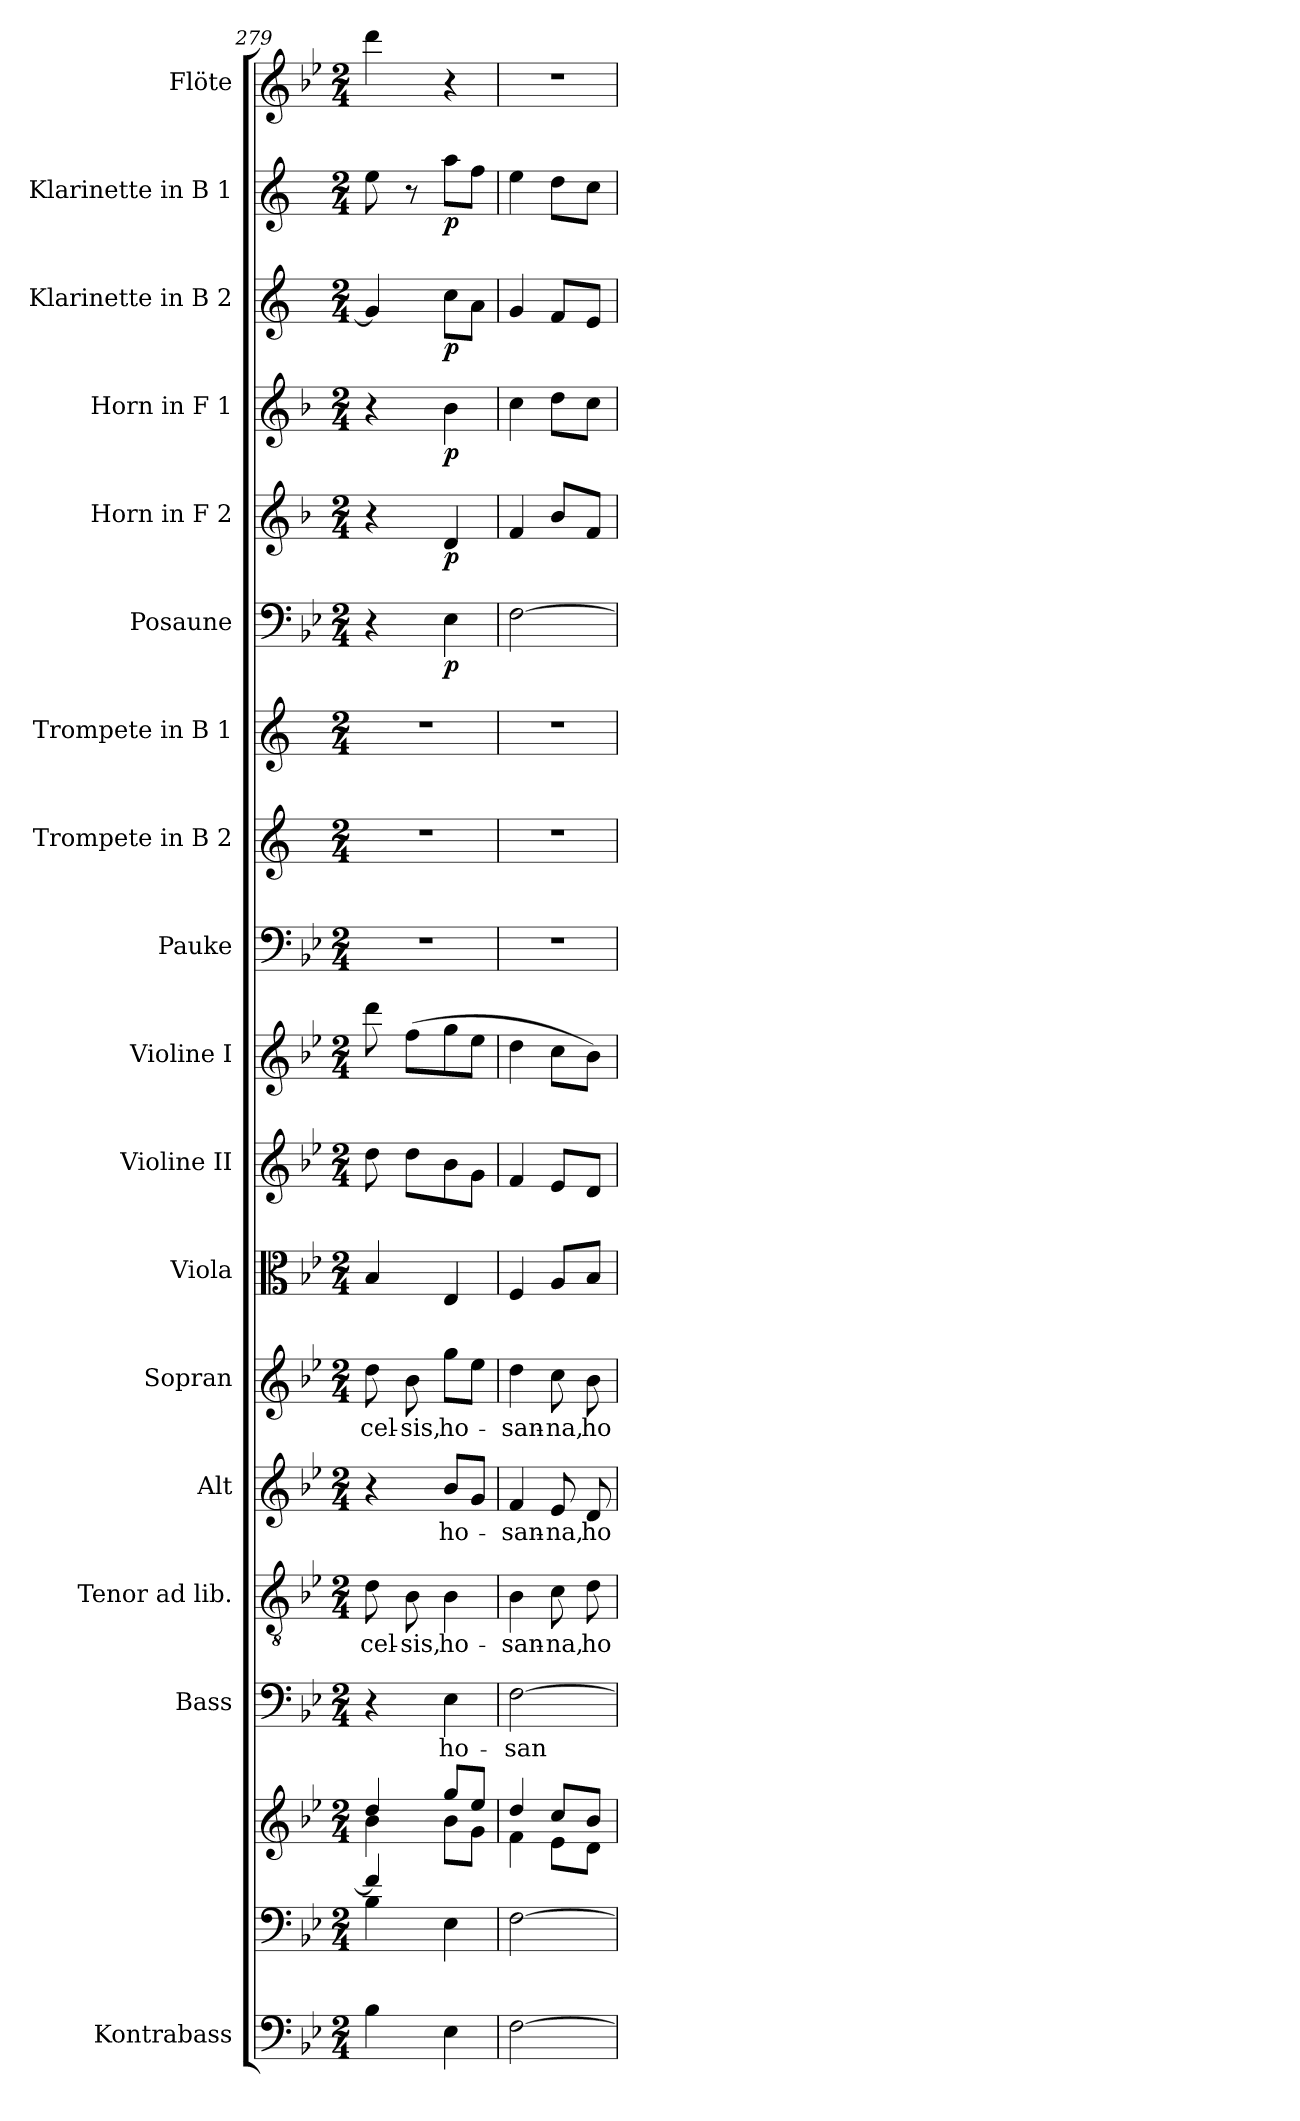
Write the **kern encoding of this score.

**kern	**kern	**kern	**kern	**text	**kern	**text	**kern	**text	**kern	**text	**kern	**kern	**kern	**kern	**kern	**kern	**kern	**dynam	**kern	**dynam	**kern	**dynam	**kern	**dynam	**kern	**dynam	**kern
*part18	*part17	*part17	*part16	*part16	*part15	*part15	*part14	*part14	*part13	*part13	*part12	*part11	*part10	*part9	*part8	*part7	*part6	*part6	*part5	*part5	*part4	*part4	*part3	*part3	*part2	*part2	*part1
*staff19	*staff18	*staff17	*staff16	*staff16	*staff15	*staff15	*staff14	*staff14	*staff13	*staff13	*staff12	*staff11	*staff10	*staff9	*staff8	*staff7	*staff6	*staff6	*staff5	*staff5	*staff4	*staff4	*staff3	*staff3	*staff2	*staff2	*staff1
*I"Kontrabass	*	*	*I"Bass	*	*I"Tenor ad lib.	*	*I"Alt	*	*I"Sopran	*	*I"Viola	*I"Violine II	*I"Violine I	*I"Pauke	*I"Trompete in B 2	*I"Trompete in B 1	*I"Posaune	*	*I"Horn in F 2	*	*I"Horn in F 1	*	*I"Klarinette in B 2	*	*I"Klarinette in B 1	*	*I"Flöte
*I'Kb.	*	*	*I'B	*	*I'T	*	*I'A	*	*I'S	*	*I'Vla.	*I'Vl. II	*I'Vl. I	*I'Pk.	*	*	*I'Pos.	*	*I'Hrn. 2	*	*I'Hrn. 1	*	*	*	*	*	*I'Fl.
*clefF4	*clefF4	*clefG2	*clefF4	*	*clefGv2	*	*clefG2	*	*clefG2	*	*clefC3	*clefG2	*clefG2	*clefF4	*clefG2	*clefG2	*clefF4	*	*clefG2	*	*clefG2	*	*clefG2	*	*clefG2	*	*clefG2
*ITrd7c12	*	*	*	*	*	*	*	*	*	*	*	*	*	*	*ITrd1c2	*ITrd1c2	*	*	*ITrd4c7	*	*ITrd4c7	*	*ITrd1c2	*	*ITrd1c2	*	*
*k[b-e-]	*k[b-e-]	*k[b-e-]	*k[b-e-]	*	*k[b-e-]	*	*k[b-e-]	*	*k[b-e-]	*	*k[b-e-]	*k[b-e-]	*k[b-e-]	*k[b-e-]	*k[b-e-]	*k[b-e-]	*k[b-e-]	*	*k[b-e-]	*	*k[b-e-]	*	*k[b-e-]	*	*k[b-e-]	*	*k[b-e-]
*B-:	*B-:	*B-:	*B-:	*	*B-:	*	*B-:	*	*B-:	*	*B-:	*B-:	*B-:	*B-:	*B-:	*B-:	*B-:	*	*B-:	*	*B-:	*	*B-:	*	*B-:	*	*B-:
*M2/4	*M2/4	*M2/4	*M2/4	*	*M2/4	*	*M2/4	*	*M2/4	*	*M2/4	*M2/4	*M2/4	*M2/4	*M2/4	*M2/4	*M2/4	*	*M2/4	*	*M2/4	*	*M2/4	*	*M2/4	*	*M2/4
=279	=279	=279	=279	=279	=279	=279	=279	=279	=279	=279	=279	=279	=279	=279	=279	=279	=279	=279	=279	=279	=279	=279	=279	=279	=279	=279	=279
*	*^	*^	*	*	*	*	*	*	*	*	*	*	*	*	*	*	*	*	*	*	*	*	*	*	*	*	*
!	!	!	!	!	!	!	!	!LO:LY:b	!	!	!	!LO:LY:b	!	!	!	!	!	!	!	!	!	!	!	!	!	!	!	!	!
4BB-\	4f/]	4B-\	4dd/	4b-\	4r	.	8d\	-cel-	4r	.	8dd\	-cel-	4B-/	8dd\	8ddd\	2r	2r	2r	4r	.	4r	.	4r	.	4f/]	.	8dd\	.	4ddd\
!	!	!	!	!	!	!	!	!LO:LY:b	!	!	!	!LO:LY:b	!	!	!	!	!	!	!	!	!	!	!	!	!	!	!	!	!
.	.	.	.	.	.	.	8B-\	-sis,	.	.	8b-\	-sis,	.	8dd\L	(>8ff\L	.	.	.	.	.	.	.	.	.	.	.	8r	.	.
!	!	!	!	!	!	!LO:LY:b	!	!LO:LY:b	!	!LO:LY:b	!	!LO:LY:b	!	!	!	!	!	!	!	!LO:DY:b	!	!LO:DY:b	!	!LO:DY:b	!	!LO:DY:b	!	!LO:DY:b	!
4EE-\	4ryy	4E-\	8gg/L	8b-\L	4E-\	ho-	4B-\	ho-	8b-/L	ho-	8gg\L	ho-	4E-/	8b-\	8gg\	.	.	.	4E-\	p	4G/	p	4e-\	p	8b-\L	p	8gg\L	p	4r
.	.	.	8ee-/J	8g\J	.	.	.	.	8g/J	.	8ee-\J	.	.	8g\J	8ee-\J	.	.	.	.	.	.	.	.	.	8g\J	.	8ee-\J	.	.
*	*v	*v	*	*	*	*	*	*	*	*	*	*	*	*	*	*	*	*	*	*	*	*	*	*	*	*	*	*	*
=280	=280	=280	=280	=280	=280	=280	=280	=280	=280	=280	=280	=280	=280	=280	=280	=280	=280	=280	=280	=280	=280	=280	=280	=280	=280	=280	=280	=280
!	!	!	!	!	!LO:LY:b	!	!LO:LY:b	!	!LO:LY:b	!	!LO:LY:b	!	!	!	!	!	!	!	!	!	!	!	!	!	!	!	!	!
[2FF\	[2F\	4dd/	4f\	[2F\	-san-	4B-\	-san-	4f/	-san-	4dd\	-san-	4F/	4f/	4dd\	2r	2r	2r	[2F\	.	4B-/	.	4f\	.	4f/	.	4dd\	.	2r
!	!	!	!	!	!	!	!LO:LY:b	!	!LO:LY:b	!	!LO:LY:b	!	!	!	!	!	!	!	!	!	!	!	!	!	!	!	!	!
.	.	8cc/L	8e-\L	.	.	8c\	-na,	8e-/	-na,	8cc\	-na,	8A/L	8e-/L	8cc\L	.	.	.	.	.	8e-/L	.	8g\L	.	8e-/L	.	8cc\L	.	.
!	!	!	!	!	!	!	!LO:LY:b	!	!LO:LY:b	!	!LO:LY:b	!	!	!	!	!	!	!	!	!	!	!	!	!	!	!	!	!
.	.	8b-/J	8d\J	.	.	8d\	ho-	8d/	ho-	8b-\	ho-	8B-/J	8d/J	8b-\J)	.	.	.	.	.	8B-/J	.	8f\J	.	8d/J	.	8b-\J	.	.
*	*	*v	*v	*	*	*	*	*	*	*	*	*	*	*	*	*	*	*	*	*	*	*	*	*	*	*	*	*
=	=	=	=	=	=	=	=	=	=	=	=	=	=	=	=	=	=	=	=	=	=	=	=	=	=	=	=
*-	*-	*-	*-	*-	*-	*-	*-	*-	*-	*-	*-	*-	*-	*-	*-	*-	*-	*-	*-	*-	*-	*-	*-	*-	*-	*-	*-
